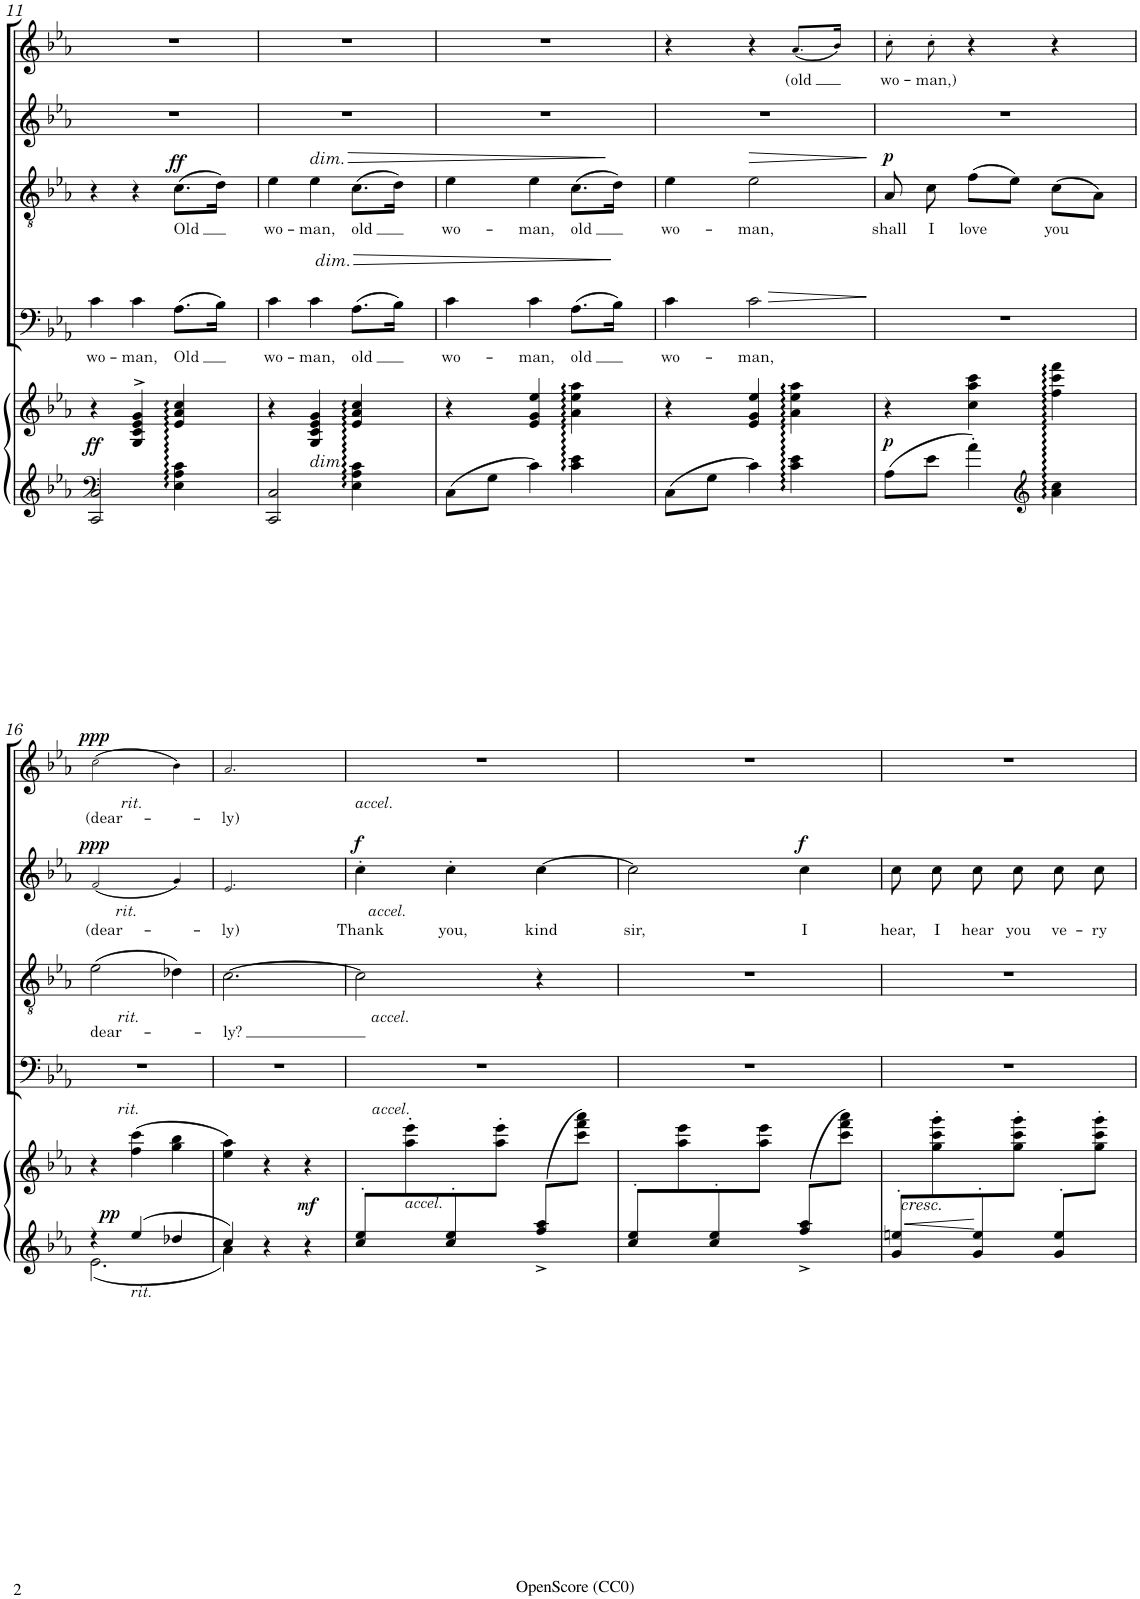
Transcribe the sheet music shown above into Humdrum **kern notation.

**kern	**kern	**dynam	**kern	**text	**dynam	**kern	**text	**dynam	**kern	**text	**dynam	**kern	**text	**dynam
*part5	*part5	*part5	*part4	*part4	*part4	*part3	*part3	*part3	*part2	*part2	*part2	*part1	*part1	*part1
*staff6	*staff5	*staff5/6	*staff4	*staff4	*staff4	*staff3	*staff3	*staff3	*staff2	*staff2	*staff2	*staff1	*staff1	*staff1
*I"Piano	*	*	*I"Bass	*	*	*I"Tenor	*	*	*I"Alto	*	*	*I"Soprano	*	*
*I'Pno	*	*	*	*	*	*	*	*	*	*	*	*	*	*
!!LO:PB:g=z
*clefF4	*clefG2	*	*clefF4	*	*	*clefGv2	*	*	*clefG2	*	*	*clefG2	*	*
*k[b-e-a-]	*k[b-e-a-]	*	*k[b-e-a-]	*	*	*k[b-e-a-]	*	*	*k[b-e-a-]	*	*	*k[b-e-a-]	*	*
*M3/4	*M3/4	*	*M3/4	*	*	*M3/4	*	*	*M3/4	*	*	*M3/4	*	*
=11	=11	=11	=11	=11	=11	=11	=11	=11	=11	=11	=11	=11	=11	=11
!	!	!LO:DY:b	!	!LO:LY:b	!	!	!	!	!	!	!	!	!	!
2CC/ 2C/	4r	ff	4c\	wo-	.	4r	.	.	2.r	.	.	2.r	.	.
!	!	!	!	!LO:LY:b	!	!	!	!	!	!	!	!	!	!
.	4G/^> 4c/^> 4e-/^> 4g/^>	.	4c\	-man,	.	4r	.	.	.	.	.	.	.	.
!	!	!	!	!LO:LY:b	!	!	!LO:LY:b	!LO:DY:a	!	!	!	!	!	!
4E-\:: 4A-\:: 4c\::	4e-/:: 4a-/:: 4cc/::	.	(8.A-\L	Old	.	(8.c\L	Old	ff	.	.	.	.	.	.
.	.	.	16B-\Jk)	.	.	16d\Jk)	.	.	.	.	.	.	.	.
=12	=12	=12	=12	=12	=12	=12	=12	=12	=12	=12	=12	=12	=12	=12
!	!	!	!	!LO:LY:b	!	!	!LO:LY:b	!	!	!	!	!	!	!
2CC/ 2C/	4r	.	4c\	wo-	.	4e-\	wo-	.	2.r	.	.	2.r	.	.
!	!	!	!	!	!	!LO:TX:a:i:t=dim.	!	!	!	!	!	!	!	!
!	!	!	!LO:TX:a:i:t=dim.	!	!	!	!	!	!	!	!	!	!	!
!	!LO:TX:b:i:t=dim.	!	!	!	!	!	!	!	!	!	!	!	!	!
!	!	!	!	!LO:LY:b	!LO:HP:b	!	!LO:LY:b	!LO:HP:b	!	!	!	!	!	!
.	4G/ 4c/ 4e-/ 4g/	.	4c\	-man,	>	4e-\	-man,	>	.	.	.	.	.	.
!	!	!	!	!LO:LY:b	!	!	!LO:LY:b	!	!	!	!	!	!	!
4E-\:: 4A-\:: 4c\::	4e-/:: 4a-/:: 4cc/::	.	(8.A-\L	old	.	(8.c\L	old	.	.	.	.	.	.	.
.	.	.	16B-\Jk)	.	.	16d\Jk)	.	.	.	.	.	.	.	.
=13	=13	=13	=13	=13	=13	=13	=13	=13	=13	=13	=13	=13	=13	=13
!	!	!	!	!LO:LY:b	!	!	!LO:LY:b	!	!	!	!	!	!	!
8C\L	4r	.	4c\	wo-	.	4e-\	wo-	.	2.r	.	.	2.r	.	.
8G\J	.	.	.	.	.	.	.	.	.	.	.	.	.	.
!	!	!	!	!LO:LY:b	!	!	!LO:LY:b	!	!	!	!	!	!	!
4c\	4e-/ 4g/ 4ee-/	.	4c\	-man,	.	4e-\	-man,	.	.	.	.	.	.	.
!	!	!	!	!LO:LY:b	!	!	!LO:LY:b	!	!	!	!	!	!	!
4c\:: 4e-\::	4a-\:: 4ee-\:: 4aa-\::	.	(8.A-\L	old	.	(8.c\L	old	.	.	.	.	.	.	.
.	.	.	16B-\Jk)	.	]	16d\Jk)	.	]	.	.	.	.	.	.
=14	=14	=14	=14	=14	=14	=14	=14	=14	=14	=14	=14	=14	=14	=14
!	!	!	!	!LO:LY:b	!	!	!LO:LY:b	!	!	!	!	!	!	!
8C\L	4r	.	4c\	wo-	.	4e-\	wo-	.	2.r	.	.	4r	.	.
8G\J	.	.	.	.	.	.	.	.	.	.	.	.	.	.
!	!	!	!	!LO:LY:b	!LO:HP:b	!	!LO:LY:b	!LO:HP:b	!	!	!	!	!	!
4c\	4e-/ 4g/ 4ee-/	.	2c\	-man,	>	2e-\	-man,	>	.	.	.	4r	.	.
!	!	!	!	!	!	!	!	!	!	!	!	!	!LO:LY:b	!
4c\:: 4e-\::	4a-\:: 4ee-\:: 4aa-\::	.	.	.	.	.	.	.	.	.	.	(8.a-!/L	(old	.
.	.	.	.	.	.	.	.	.	.	.	.	16b-!/Jk)	.	.
.	.	.	.	.	]	.	.	]	.	.	.	.	.	.
=15	=15	=15	=15	=15	=15	=15	=15	=15	=15	=15	=15	=15	=15	=15
!	!	!LO:DY:b	!	!	!	!	!LO:LY:b	!LO:DY:a	!	!	!	!	!LO:LY:b	!
8A-\L	4r	p	2.r	.	.	8A-/	shall	p	2.r	.	.	8cc'!\	wo-	.
!	!	!	!	!	!	!	!LO:LY:b	!	!	!	!	!	!LO:LY:b	!
8e-\J	.	.	.	.	.	8c\	I	.	.	.	.	8cc'!\	-man,)	.
!	!	!	!	!	!	!	!LO:LY:b	!	!	!	!	!	!	!
4a-'\	4cc\ 4aa-\ 4ccc\	.	.	.	.	(8f\L	love	.	.	.	.	4r	.	.
.	.	.	.	.	.	8e-\J)	.	.	.	.	.	.	.	.
*clefG2	*	*	*	*	*	*	*	*	*	*	*	*	*	*
!	!	!	!	!	!	!	!LO:LY:b	!	!	!	!	!	!	!
4a-\:: 4cc\::	4ff\:: 4ccc\:: 4fff\::	.	.	.	.	(8c\L	you	.	.	.	.	4r	.	.
.	.	.	.	.	.	8A-\J)	.	.	.	.	.	.	.	.
!!LO:LB:g=z
=16	=16	=16	=16	=16	=16	=16	=16	=16	=16	=16	=16	=16	=16	=16
*^	*	*	*	*	*	*	*	*	*	*	*	*	*	*
!	!	!	!	!	!	!	!	!	!	!	!	!	!LO:TX:b:i:t=rit.	!	!
!	!	!	!	!	!	!	!	!	!	!LO:TX:b:i:t=rit.	!	!	!	!	!
!	!	!	!	!	!	!	!LO:TX:b:i:t=rit.	!	!	!	!	!	!	!	!
!	!	!	!	!LO:TX:b:i:t=rit.	!	!	!	!	!	!	!	!	!	!	!
!	!	!	!LO:DY:a=2	!	!	!	!	!LO:LY:b	!	!	!LO:LY:b	!LO:DY:a	!	!LO:LY:b	!LO:DY:a
4r	2.e-\	4r	pp	2.r	.	.	(2e-\	dear-	.	(2f!/	(dear-	ppp	(2cc!\	(dear-	ppp
!LO:TX:b:i:t=rit.	!	!	!	!	!	!	!	!	!	!	!	!	!	!	!
4ee-/	.	(4ff\ 4ccc\	.	.	.	.	.	.	.	.	.	.	.	.	.
4dd-X/	.	4gg\ 4bb-\	.	.	.	.	4d-X\)	.	.	4g!/)	.	.	4b-!\)	.	.
=17	=17	=17	=17	=17	=17	=17	=17	=17	=17	=17	=17	=17	=17	=17	=17
!	!	!	!	!	!	!	!	!LO:LY:b	!	!	!LO:LY:b	!	!	!LO:LY:b	!
4cc/	4a-\	4ee-\ 4aa-\)	.	2.r	.	.	[2.c\	-ly?	.	2.e-!/	-ly)	.	2.a-!/	-ly)	.
4r	2ryy	4r	.	.	.	.	.	.	.	.	.	.	.	.	.
!	!	!	!LO:DY:b	!	!	!	!	!	!	!	!	!	!	!	!
4r	.	4r	mf	.	.	.	.	.	.	.	.	.	.	.	.
=18	=18	=18	=18	=18	=18	=18	=18	=18	=18	=18	=18	=18	=18	=18	=18
!	!	!	!	!	!	!	!	!	!	!	!	!	!LO:TX:b:i:t=accel.	!	!
!	!	!	!	!	!	!	!	!	!	!LO:TX:b:i:t=accel.	!	!	!	!	!
!	!	!	!	!	!	!	!LO:TX:b:i:t=accel.	!	!	!	!	!	!	!	!
!	!	!	!	!LO:TX:b:i:t=accel.	!	!	!	!	!	!	!	!	!	!	!
!	!	!	!	!	!	!	!	!	!	!	!LO:LY:b	!LO:DY:a	!	!	!
8cc/'> 8ee-/'>L	2.ryy	8ryy	.	2.r	.	.	2c\]	.	.	4cc'\	Thank	f	2.r	.	.
!	!	!LO:TX:b:i:t=accel.	!	!	!	!	!	!	!	!	!	!	!	!	!
8ryy	.	8aa-\'> 8eee-\'>	.	.	.	.	.	.	.	.	.	.	.	.	.
!	!	!	!	!	!	!	!	!	!	!	!LO:LY:b	!	!	!	!
8cc/'> 8ee-/'>	.	8ryy	.	.	.	.	.	.	.	4cc'\	you,	.	.	.	.
8ryy	.	8aa-\'> 8eee-\'>J	.	.	.	.	.	.	.	.	.	.	.	.	.
!	!	!	!	!	!	!	!	!	!	!	!LO:LY:b	!	!	!	!
(8ff/^ 8aa-/^L	.	8ryy	.	.	.	.	4r	.	.	[4cc\	kind	.	.	.	.
8ryy	.	8ccc\ 8fff\ 8aaa-\J)	.	.	.	.	.	.	.	.	.	.	.	.	.
=19	=19	=19	=19	=19	=19	=19	=19	=19	=19	=19	=19	=19	=19	=19	=19
!	!	!	!	!	!	!	!	!	!	!	!LO:LY:b	!	!	!	!
8cc/'> 8ee-/'>L	2.ryy	8ryy	.	2.r	.	.	2.r	.	.	2cc\]	sir,	.	2.r	.	.
8ryy	.	8aa-\ 8eee-\	.	.	.	.	.	.	.	.	.	.	.	.	.
8cc/'> 8ee-/'>	.	8ryy	.	.	.	.	.	.	.	.	.	.	.	.	.
8ryy	.	8aa-\ 8eee-\J	.	.	.	.	.	.	.	.	.	.	.	.	.
!	!	!	!	!	!	!	!	!	!	!	!LO:LY:b	!LO:DY:a	!	!	!
(8ff/^ 8aa-/^L	.	8ryy	.	.	.	.	.	.	.	4cc\	I	f	.	.	.
8ryy	.	8ccc\ 8fff\ 8aaa-\J)	.	.	.	.	.	.	.	.	.	.	.	.	.
=20	=20	=20	=20	=20	=20	=20	=20	=20	=20	=20	=20	=20	=20	=20	=20
!	!	!	!	!	!	!	!	!	!	!	!LO:LY:b	!	!	!	!
8g/'> 8een/'>L	2.ryy	8ryy	.	2.r	.	.	2.r	.	.	8cc\L	hear,	.	2.r	.	.
!	!	!LO:TX:b:i:t=cresc.	!	!	!	!	!	!	!	!	!	!	!	!	!
!	!	!	!	!	!	!	!	!	!	!	!LO:LY:b	!	!	!	!
8ryy	.	8gg\'> 8ccc\'> 8ggg\'>	.	.	.	.	.	.	.	8cc\J	I	.	.	.	.
!	!	!	!	!	!	!	!	!	!	!	!LO:LY:b	!	!	!	!
8g/'> 8ee/'>	.	8ryy	.	.	.	.	.	.	.	8cc\L	hear	.	.	.	.
!	!	!	!	!	!	!	!	!	!	!	!LO:LY:b	!	!	!	!
8ryy	.	8gg\'> 8ccc\'> 8ggg\'>J	.	.	.	.	.	.	.	8cc\J	you	.	.	.	.
!	!	!	!	!	!	!	!	!	!	!	!LO:LY:b	!	!	!	!
8g/'> 8ee/'>L	.	8ryy	.	.	.	.	.	.	.	8cc\L	ve-	.	.	.	.
!	!	!	!	!	!	!	!	!	!	!	!LO:LY:b	!	!	!	!
8ryy	.	8gg\'> 8ccc\'> 8ggg\'>J	.	.	.	.	.	.	.	8cc\J	-ry	.	.	.	.
*v	*v	*	*	*	*	*	*	*	*	*	*	*	*	*	*
=	=	=	=	=	=	=	=	=	=	=	=	=	=	=
*-	*-	*-	*-	*-	*-	*-	*-	*-	*-	*-	*-	*-	*-	*-
